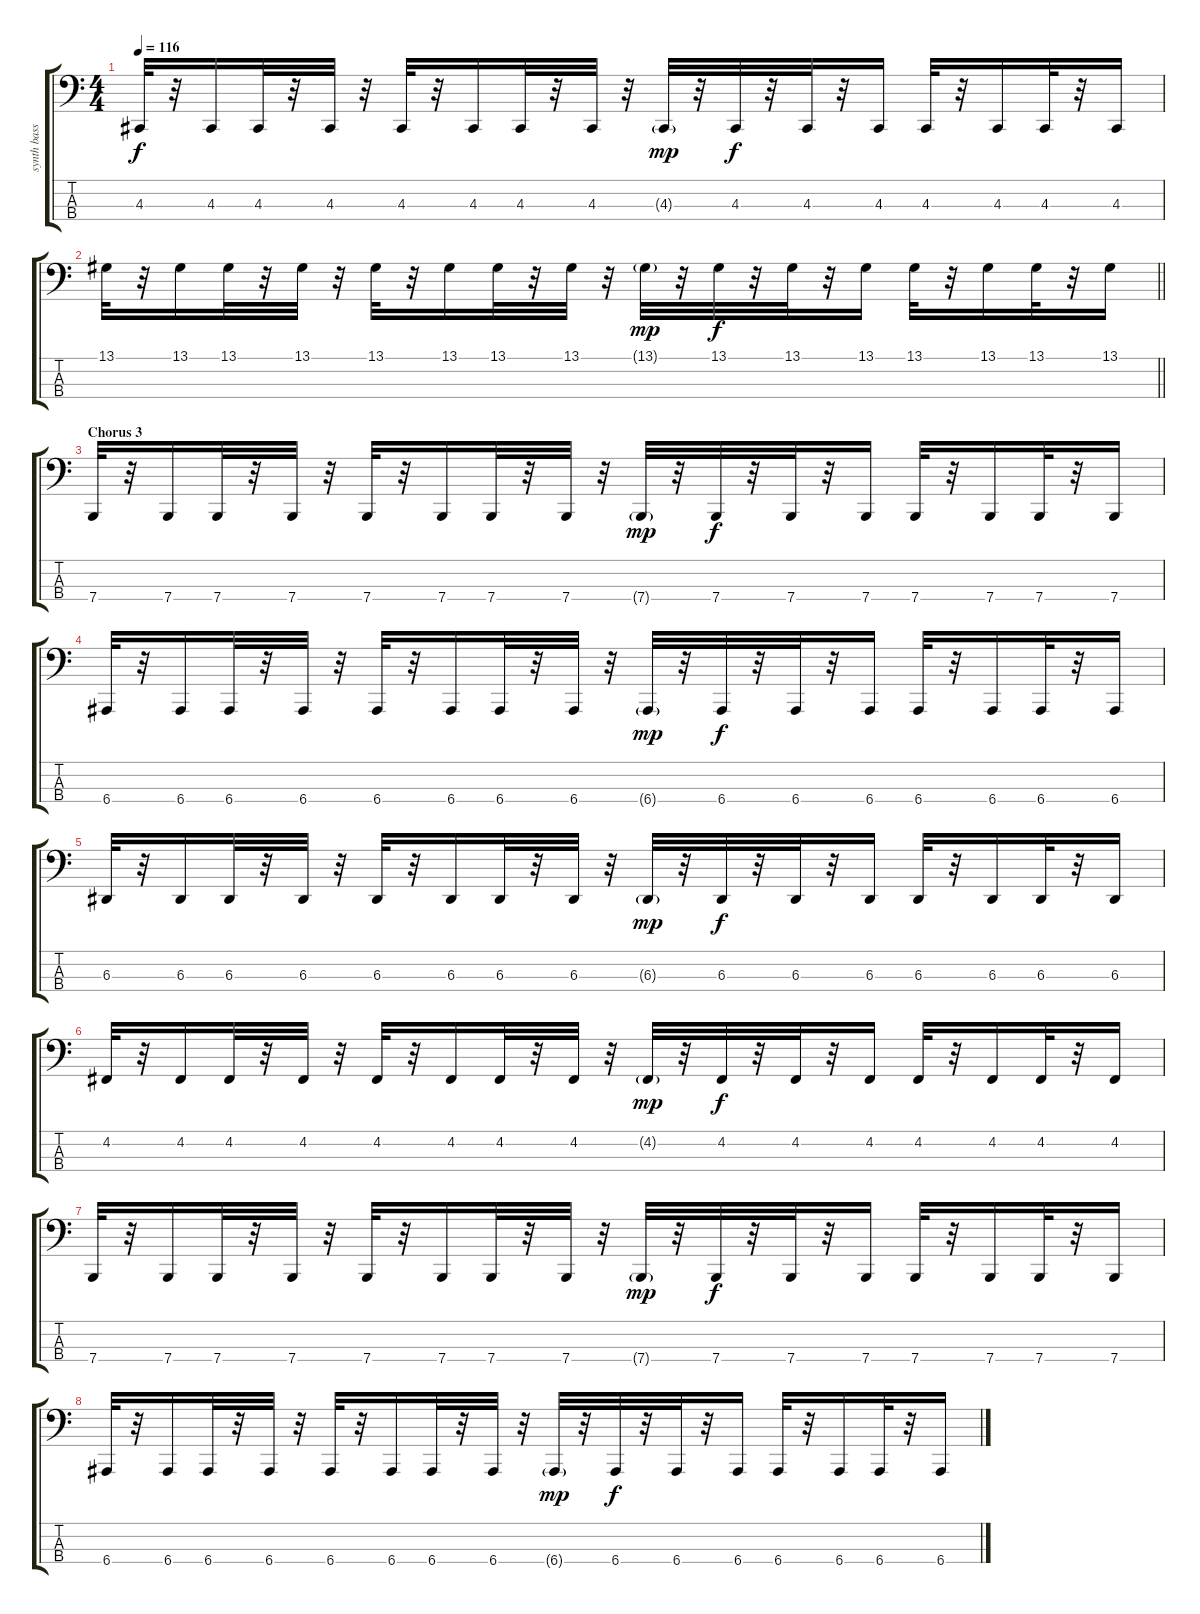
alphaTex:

\track ("synth bass" "synth bass") {instrument lead8bassandlead}
\staff {score tabs}
\tuning (G2 D2 A1 E1) {hide}
\ts (4 4)
\tempo 116
\clef f4
\ks c
4.3.32{dy f} r.32 4.3.16 4.3.32 r.32 4.3.32 r.32 4.3.32 r.32 4.3.16 4.3.32 r.32 4.3.32 r.32 4.3{g}.32{dy mp} r.32 4.3.32{dy f} r.32 4.3.32 r.32 4.3.16 4.3.32 r.32 4.3.16 4.3.32 r.32 4.3.16 |
\barLineRight lightlight
13.1.32 r.32 13.1.16 13.1.32 r.32 13.1.32 r.32 13.1.32 r.32 13.1.16 13.1.32 r.32 13.1.32 r.32 13.1{g}.32{dy mp} r.32 13.1.32{dy f} r.32 13.1.32 r.32 13.1.16 13.1.32 r.32 13.1.16 13.1.32 r.32 13.1.16 |
\section ("" "Chorus 3")
7.4.32 r.32 7.4.16 7.4.32 r.32 7.4.32 r.32 7.4.32 r.32 7.4.16 7.4.32 r.32 7.4.32 r.32 7.4{g}.32{dy mp} r.32 7.4.32{dy f} r.32 7.4.32 r.32 7.4.16 7.4.32 r.32 7.4.16 7.4.32 r.32 7.4.16 |
6.4.32 r.32 6.4.16 6.4.32 r.32 6.4.32 r.32 6.4.32 r.32 6.4.16 6.4.32 r.32 6.4.32 r.32 6.4{g}.32{dy mp} r.32 6.4.32{dy f} r.32 6.4.32 r.32 6.4.16 6.4.32 r.32 6.4.16 6.4.32 r.32 6.4.16 |
6.3.32 r.32 6.3.16 6.3.32 r.32 6.3.32 r.32 6.3.32 r.32 6.3.16 6.3.32 r.32 6.3.32 r.32 6.3{g}.32{dy mp} r.32 6.3.32{dy f} r.32 6.3.32 r.32 6.3.16 6.3.32 r.32 6.3.16 6.3.32 r.32 6.3.16 |
4.2.32 r.32 4.2.16 4.2.32 r.32 4.2.32 r.32 4.2.32 r.32 4.2.16 4.2.32 r.32 4.2.32 r.32 4.2{g}.32{dy mp} r.32 4.2.32{dy f} r.32 4.2.32 r.32 4.2.16 4.2.32 r.32 4.2.16 4.2.32 r.32 4.2.16 |
7.4.32 r.32 7.4.16 7.4.32 r.32 7.4.32 r.32 7.4.32 r.32 7.4.16 7.4.32 r.32 7.4.32 r.32 7.4{g}.32{dy mp} r.32 7.4.32{dy f} r.32 7.4.32 r.32 7.4.16 7.4.32 r.32 7.4.16 7.4.32 r.32 7.4.16 |
6.4.32 r.32 6.4.16 6.4.32 r.32 6.4.32 r.32 6.4.32 r.32 6.4.16 6.4.32 r.32 6.4.32 r.32 6.4{g}.32{dy mp} r.32 6.4.32{dy f} r.32 6.4.32 r.32 6.4.16 6.4.32 r.32 6.4.16 6.4.32 r.32 6.4.16
